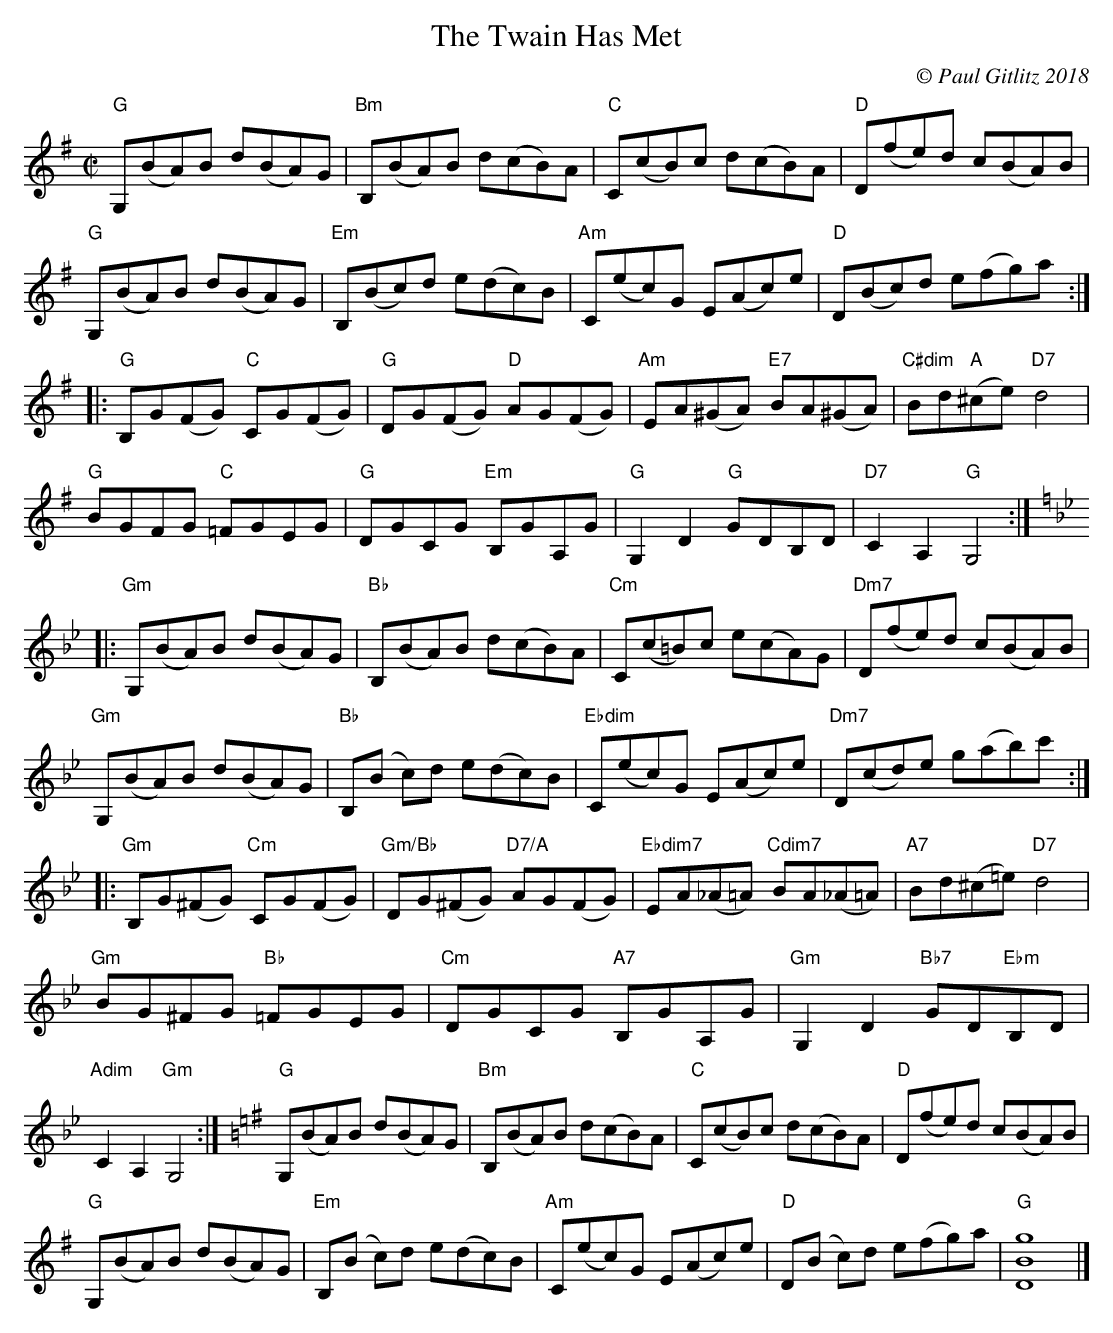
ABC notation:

X:1
T:Twain Has Met, The
M:C|
C:© Paul Gitlitz 2018
K:G
"G"G,(BA)B  d(BA)G|"Bm"B,(BA)B d(cB)A|"C"C(cB)c d(cB)A|"D"D(fe)d c(BA)B|!
"G"G,(BA)B  d(BA)G|"Em"B,(Bc)d e(dc)B|"Am"C(ec)G E(Ac)e|"D"D(Bc)d e(fg)a:|!
|:"G"B,G(FG) "C"CG(FG)|"G"DG(FG) "D"AG(FG)|"Am"EA(^GA)  "E7"BA(^GA)|"C#dim"Bd"A"(^ce) "D7"d4|!
"G"BGFG "C"=FGEG| "G"DGCG "Em"B,GA,G|"G"G,2D2 "G"GDB,D|"D7"C2A,2 "G"G,4:|!
K:Gm
|:"Gm"G,(BA)B  d(BA)G|"Bb"B,(BA)B d(cB)A|"Cm"C(c=B)c e(cA)G|"Dm7"D(fe)d c(BA)B|!
"Gm"G,(BA)B  d(BA)G|"Bb"B,(B c)d e(dc)B|"Ebdim"C(ec)G E(Ac)e|"Dm7"D(cd)e g(ab)c':|!
|:"Gm"B,G(^FG) "Cm"CG(FG)|"Gm/Bb"DG(^FG) "D7/A"AG(FG)|"Ebdim7"EA(_A=A)  "Cdim7"BA(_A=A)|"A7"Bd(^c=e) "D7"d4|!
"Gm"BG^FG "Bb"=FGEG|"Cm" DGCG "A7"B,GA,G|"Gm"G,2 D2 "Bb7"GD"Ebm"B,D|"Adim"C2A,2"Gm"G,4:|
K:G
"G"G,(BA)B  d(BA)G|"Bm"B,(BA)B d(cB)A|"C"C(cB)c d(cB)A|"D"D(fe)d c(BA)B|!
"G"G,(BA)B  d(BA)G|"Em"B,(B c)d e(dc)B|"Am"C(ec)G E(Ac)e|"D"D(B c)d e(fg)a|"G"[D8B8g8]|]
